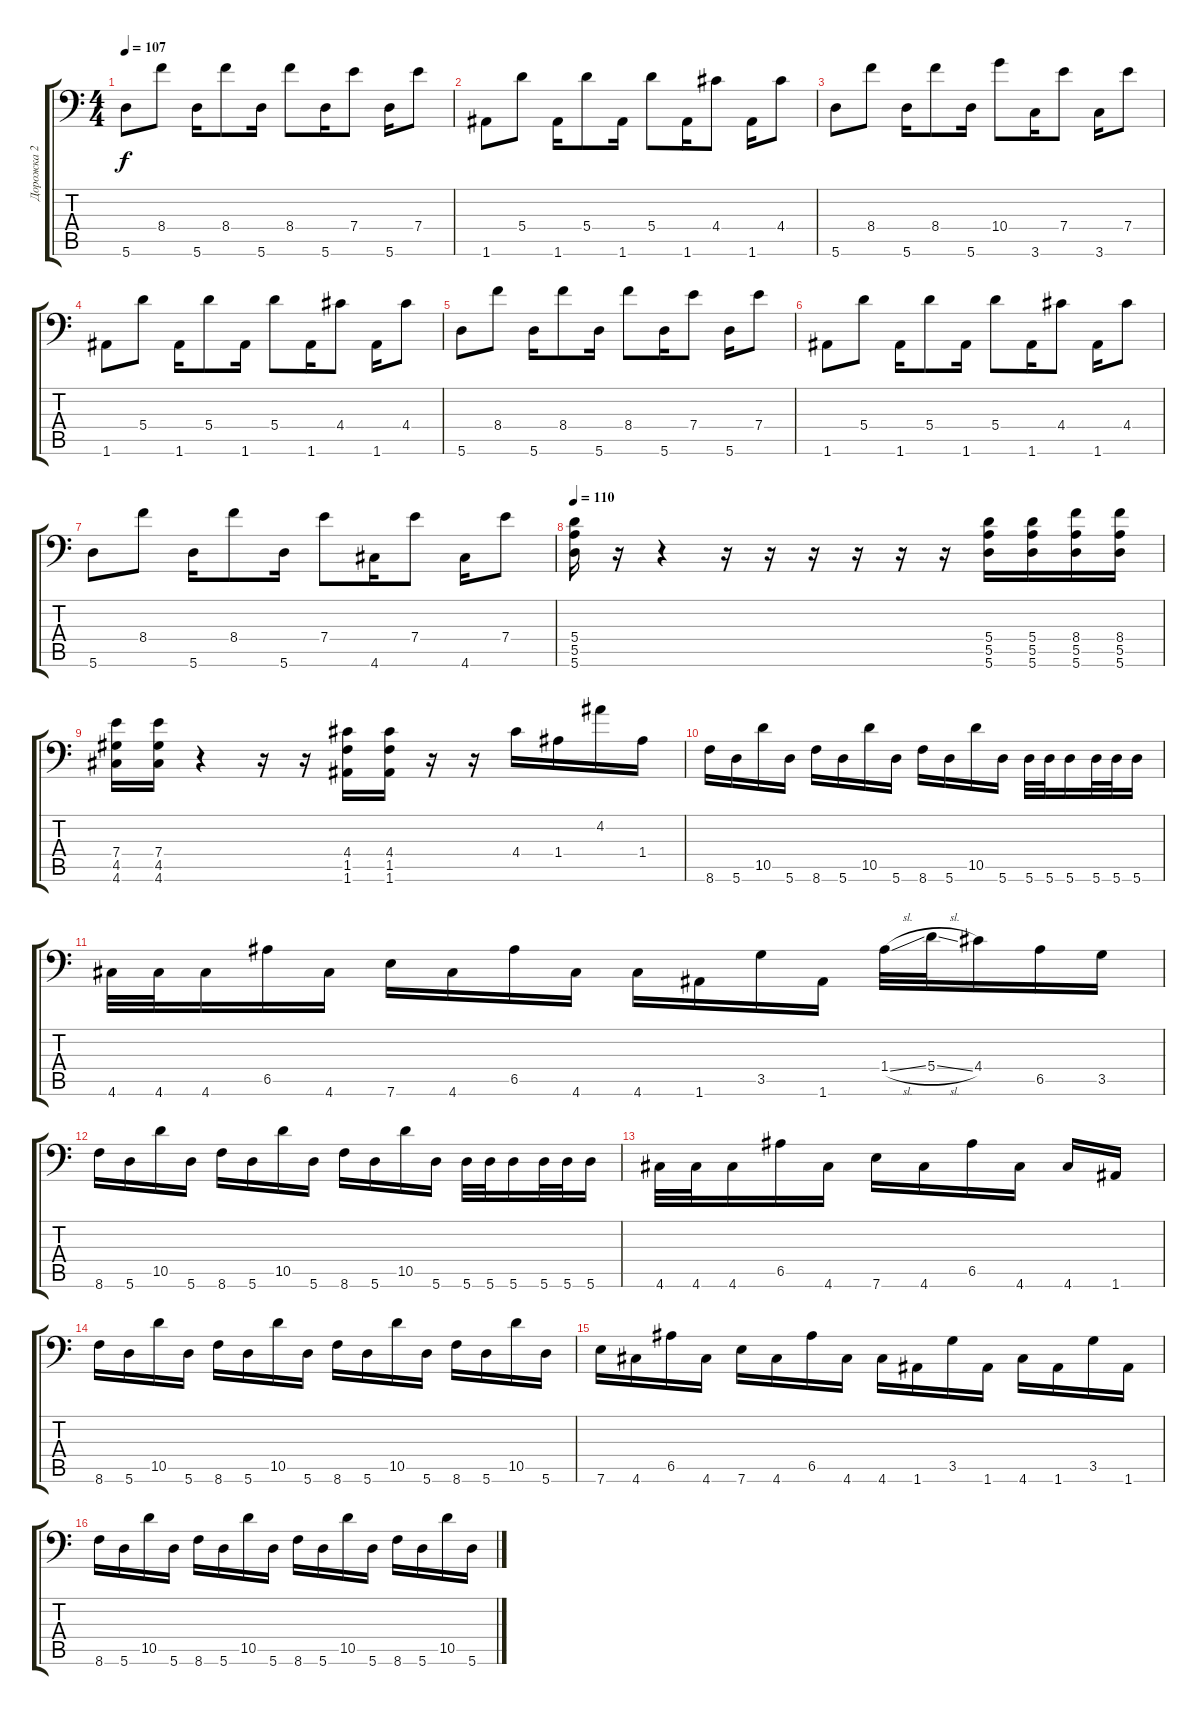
\track ("Дорожка 2" "Дорожка 2") {instrument distortionguitar}
\staff {score tabs}
\tuning (B3 Gb3 D3 A2 E2 A1) {hide}
\ts (4 4)
\tempo 107
\clef f4
\ks c
5.6.8{dy f} 8.4.8 5.6.16 8.4.8 5.6.16 8.4.8 5.6.16 7.4.8 5.6.16 7.4.8 |
1.6.8 5.4.8 1.6.16 5.4.8 1.6.16 5.4.8 1.6.16 4.4.8 1.6.16 4.4.8 |
5.6.8 8.4.8 5.6.16 8.4.8 5.6.16 10.4.8 3.6.16 7.4.8 3.6.16 7.4.8 |
1.6.8 5.4.8 1.6.16 5.4.8 1.6.16 5.4.8 1.6.16 4.4.8 1.6.16 4.4.8 |
5.6.8 8.4.8 5.6.16 8.4.8 5.6.16 8.4.8 5.6.16 7.4.8 5.6.16 7.4.8 |
1.6.8 5.4.8 1.6.16 5.4.8 1.6.16 5.4.8 1.6.16 4.4.8 1.6.16 4.4.8 |
5.6.8 8.4.8 5.6.16 8.4.8 5.6.16 7.4.8 4.6.16 7.4.8 4.6.16 7.4.8 |
\tempo 110
(5.4 5.5 5.6).16 r.16 r.4 r.16 r.16 r.16 r.16 r.16 r.16 (5.4 5.5 5.6).16 (5.4 5.5 5.6).16 (8.4 5.5 5.6).16 (8.4 5.5 5.6).16 |
(7.4 4.5 4.6).16 (7.4 4.5 4.6).16 r.4 r.16 r.16 (4.4 1.5 1.6).16 (4.4 1.5 1.6).16 r.16 r.16 4.4.16 1.4.16 4.2.16 1.4.16 |
8.6.16 5.6.16 10.5.16 5.6.16 8.6.16 5.6.16 10.5.16 5.6.16 8.6.16 5.6.16 10.5.16 5.6.16 5.6.32 5.6.32 5.6.16 5.6.32 5.6.32 5.6.16 |
4.6.32 4.6.32 4.6.16 6.5.16 4.6.16 7.6.16 4.6.16 6.5.16 4.6.16 4.6.16 1.6.16 3.5.16 1.6.16 1.4{sl}.32 5.4{sl}.32 4.4.16 6.5.16 3.5.16 |
8.6.16 5.6.16 10.5.16 5.6.16 8.6.16 5.6.16 10.5.16 5.6.16 8.6.16 5.6.16 10.5.16 5.6.16 5.6.32 5.6.32 5.6.16 5.6.32 5.6.32 5.6.16 |
4.6.32 4.6.32 4.6.16 6.5.16 4.6.16 7.6.16 4.6.16 6.5.16 4.6.16 4.6.16 1.6.16 |
8.6.16 5.6.16 10.5.16 5.6.16 8.6.16 5.6.16 10.5.16 5.6.16 8.6.16 5.6.16 10.5.16 5.6.16 8.6.16 5.6.16 10.5.16 5.6.16 |
7.6.16 4.6.16 6.5.16 4.6.16 7.6.16 4.6.16 6.5.16 4.6.16 4.6.16 1.6.16 3.5.16 1.6.16 4.6.16 1.6.16 3.5.16 1.6.16 |
8.6.16 5.6.16 10.5.16 5.6.16 8.6.16 5.6.16 10.5.16 5.6.16 8.6.16 5.6.16 10.5.16 5.6.16 8.6.16 5.6.16 10.5.16 5.6.16
